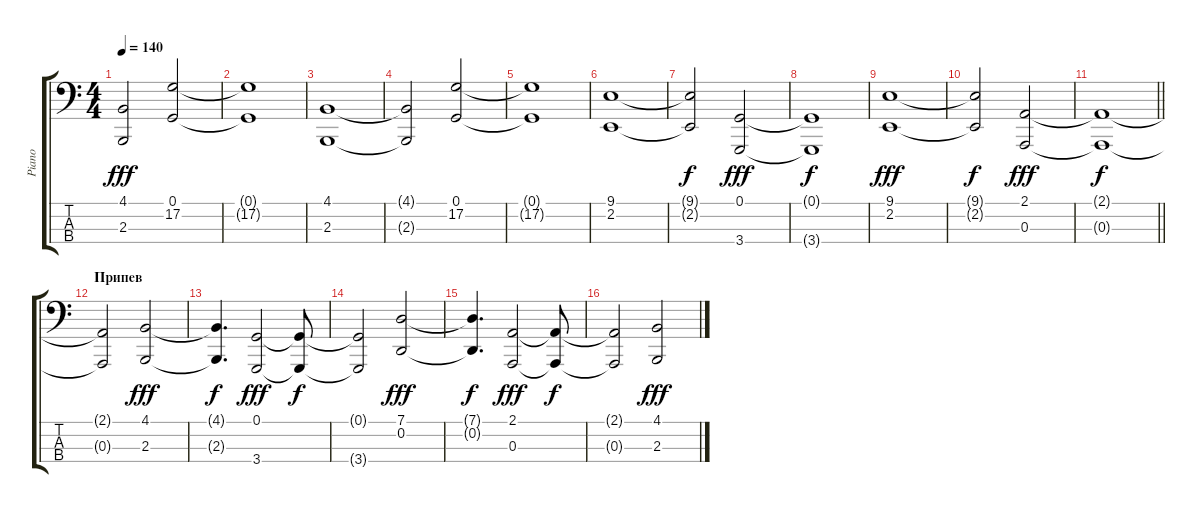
\track ("Piano" "Piano") {instrument brightacousticpiano}
\staff {score tabs}
\tuning (G2 D2 A1 E1) {hide}
\ts (4 4)
\tempo 140
\clef f4
\ks c
(4.1{t} 2.3{t}).2{dy fff} (0.1 17.2).2 |
(0.1{t} 17.2{t}).1 |
(4.1 2.3).1 |
(4.1{t} 2.3{t}).2 (0.1 17.2).2 |
(0.1{t} 17.2{t}).1 |
(9.1 2.2).1 |
(9.1{t} 2.2{t}).2{dy f} (0.1 3.4).2{dy fff} |
(0.1{t} 3.4{t}).1{dy f} |
(9.1 2.2).1{dy fff} |
(9.1{t} 2.2{t}).2{dy f} (2.1 0.3).2{dy fff} |
\barLineRight lightlight
(2.1{t} 0.3{t}).1{dy f} |
\section ("" "Припев")
(2.1{t} 0.3{t}).2 (4.1 2.3).2{dy fff} |
(4.1{t} 2.3{t}).4{d dy f} (0.1 3.4).2{dy fff} (0.1{t} 3.4{t}).8{dy f} |
(0.1{t} 3.4{t}).2 (7.1 0.2).2{dy fff} |
(7.1{t} 0.2{t}).4{d dy f} (2.1 0.3).2{dy fff} (2.1{t} 0.3{t}).8{dy f} |
(2.1{t} 0.3{t}).2 (4.1 2.3).2{dy fff}
